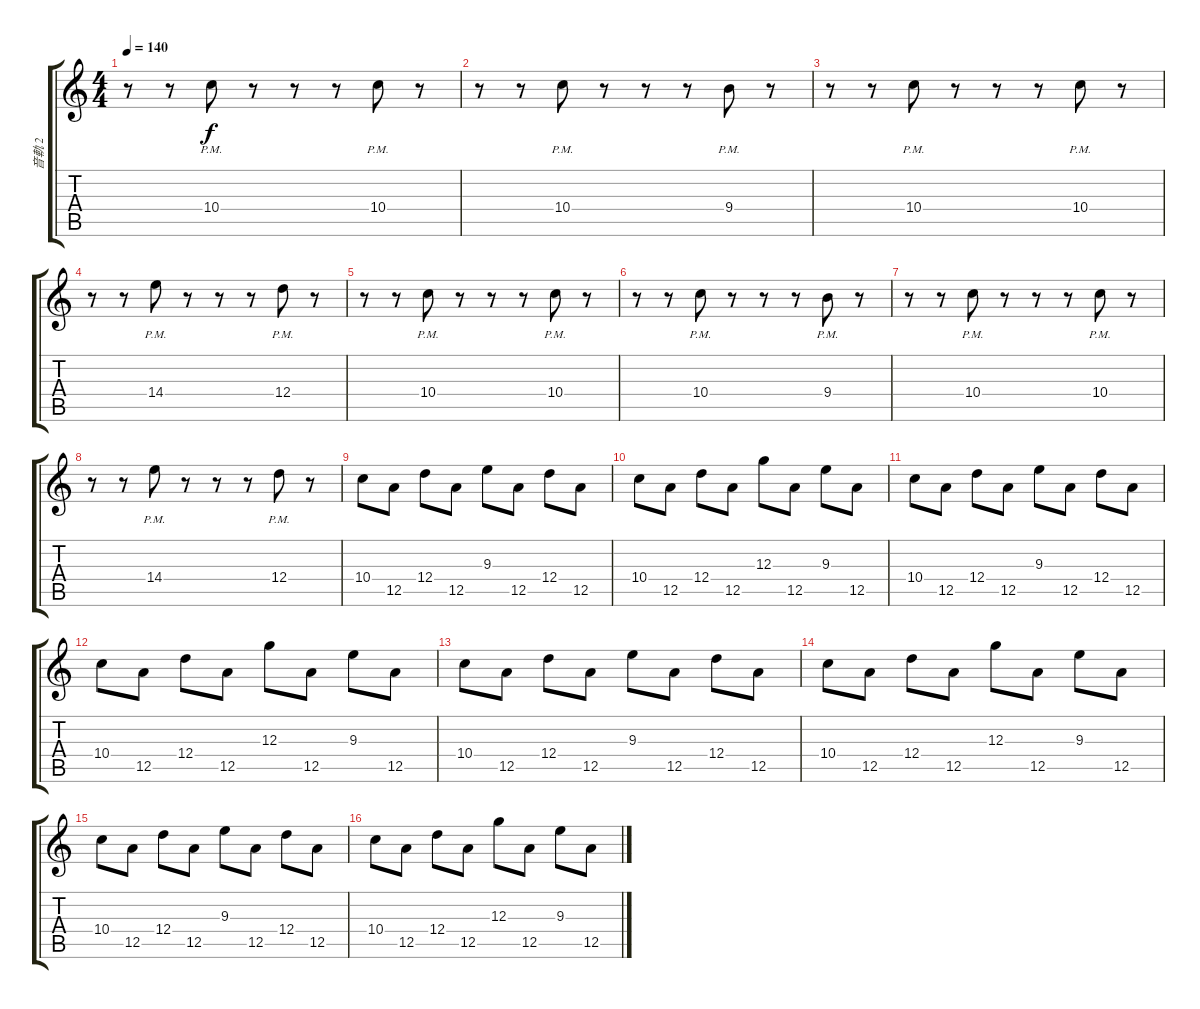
\track ("音軌 2" "音軌 2") {instrument electricguitarjazz}
\staff {score tabs}
\tuning (E4 B3 G3 D3 A2 E2) {hide}
\ts (4 4)
\tempo 140
\clef g2
\ks c
r.8{dy f} r.8 10.4{pm}.8 r.8 r.8 r.8 10.4{pm}.8 r.8 |
r.8 r.8 10.4{pm}.8 r.8 r.8 r.8 9.4{pm}.8 r.8 |
r.8 r.8 10.4{pm}.8 r.8 r.8 r.8 10.4{pm}.8 r.8 |
r.8 r.8 14.4{pm}.8 r.8 r.8 r.8 12.4{pm}.8 r.8 |
r.8 r.8 10.4{pm}.8 r.8 r.8 r.8 10.4{pm}.8 r.8 |
r.8 r.8 10.4{pm}.8 r.8 r.8 r.8 9.4{pm}.8 r.8 |
r.8 r.8 10.4{pm}.8 r.8 r.8 r.8 10.4{pm}.8 r.8 |
r.8 r.8 14.4{pm}.8 r.8 r.8 r.8 12.4{pm}.8 r.8 |
10.4.8 12.5.8 12.4.8 12.5.8 9.3.8 12.5.8 12.4.8 12.5.8 |
10.4.8 12.5.8 12.4.8 12.5.8 12.3.8 12.5.8 9.3.8 12.5.8 |
10.4.8 12.5.8 12.4.8 12.5.8 9.3.8 12.5.8 12.4.8 12.5.8 |
10.4.8 12.5.8 12.4.8 12.5.8 12.3.8 12.5.8 9.3.8 12.5.8 |
10.4.8 12.5.8 12.4.8 12.5.8 9.3.8 12.5.8 12.4.8 12.5.8 |
10.4.8 12.5.8 12.4.8 12.5.8 12.3.8 12.5.8 9.3.8 12.5.8 |
10.4.8 12.5.8 12.4.8 12.5.8 9.3.8 12.5.8 12.4.8 12.5.8 |
10.4.8 12.5.8 12.4.8 12.5.8 12.3.8 12.5.8 9.3.8 12.5.8
